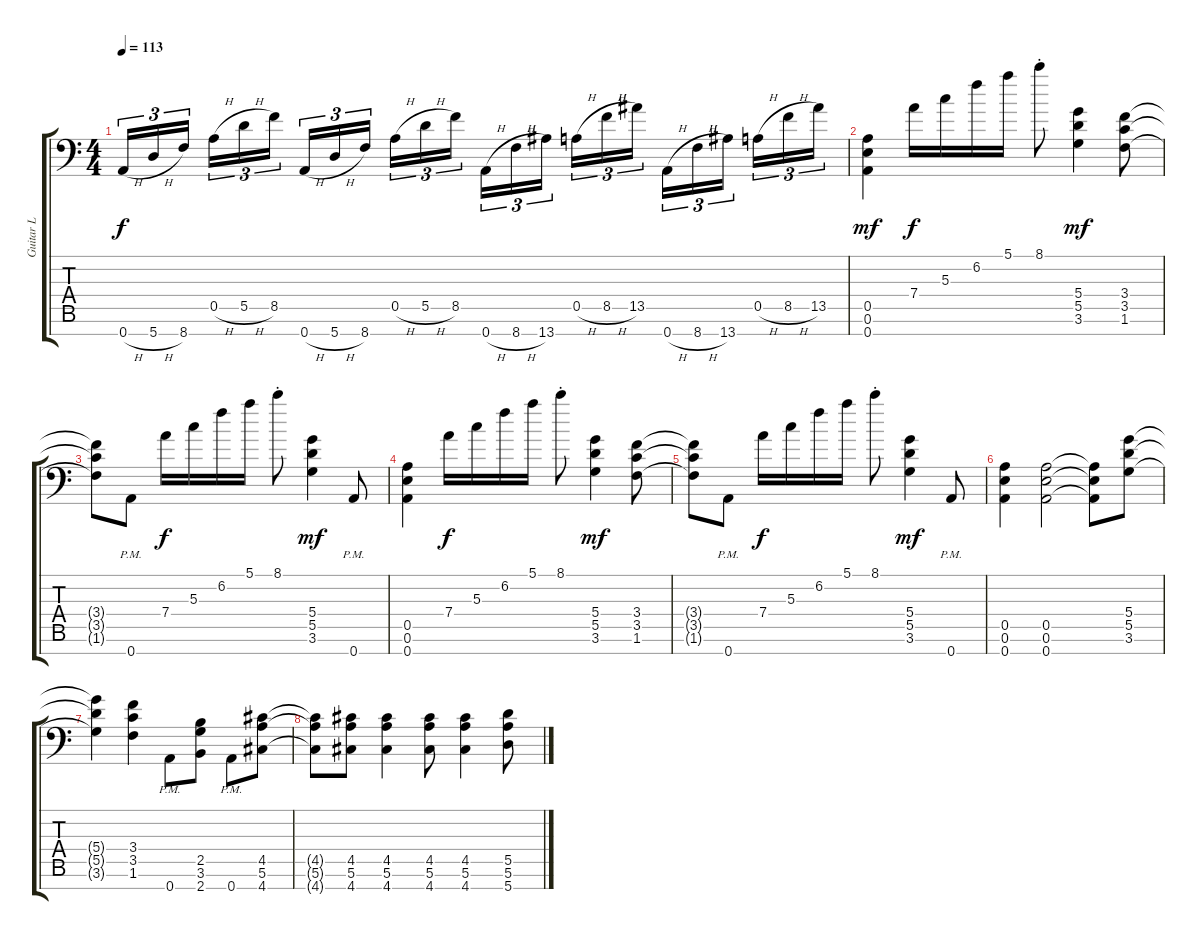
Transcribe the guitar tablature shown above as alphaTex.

\track ("Guitar L" "Guitar L") {instrument distortionguitar}
\staff {score tabs}
\tuning (E4 B3 G3 D3 A2 E2 A1) {hide}
\ts (4 4)
\tempo 113
\clef f4
\ks c
0.7{h}.16{tu (3 2) dy f} 5.7{h}.16{tu (3 2)} 8.7.16{tu (3 2) beam splitsecondary} 0.5{h}.16{tu (3 2)} 5.5{h}.16{tu (3 2)} 8.5.16{tu (3 2)} 0.7{h}.16{tu (3 2)} 5.7{h}.16{tu (3 2)} 8.7.16{tu (3 2) beam splitsecondary} 0.5{h}.16{tu (3 2)} 5.5{h}.16{tu (3 2)} 8.5.16{tu (3 2)} 0.7{h}.16{tu (3 2)} 8.7{h}.16{tu (3 2)} 13.7.16{tu (3 2) beam splitsecondary} 0.5{h}.16{tu (3 2)} 8.5{h}.16{tu (3 2)} 13.5.16{tu (3 2)} 0.7{h}.16{tu (3 2)} 8.7{h}.16{tu (3 2)} 13.7.16{tu (3 2) beam splitsecondary} 0.5{h}.16{tu (3 2)} 8.5{h}.16{tu (3 2)} 13.5.16{tu (3 2)} |
(0.5 0.6 0.7).4{dy mf} 7.4.16{dy f} 5.3.16 6.2.16 5.1.16 8.1{st}.8 (5.4 5.5 3.6).4{dy mf} (3.4 3.5 1.6).8 |
(3.4{t} 3.5{t} 1.6{t}).8 0.7{pm}.8 7.4.16{dy f} 5.3.16 6.2.16 5.1.16 8.1{st}.8 (5.4 5.5 3.6).4{dy mf} 0.7{pm}.8 |
(0.5 0.6 0.7).4 7.4.16{dy f} 5.3.16 6.2.16 5.1.16 8.1{st}.8 (5.4 5.5 3.6).4{dy mf} (3.4 3.5 1.6).8 |
(3.4{t} 3.5{t} 1.6{t}).8 0.7{pm}.8 7.4.16{dy f} 5.3.16 6.2.16 5.1.16 8.1{st}.8 (5.4 5.5 3.6).4{dy mf} 0.7{pm}.8 |
(0.5 0.6 0.7).4 (0.5 0.6 0.7).2 (0.5{t} 0.6{t} 0.7{t}).8 (5.4 5.5 3.6).8 |
(5.4{t} 5.5{t} 3.6{t}).4 (3.4 3.5 1.6).4 0.7{pm}.8 (2.5 3.6 2.7).8 0.7{pm}.8 (4.5 5.6 4.7).8 |
(4.5{t} 5.6{t} 4.7{t}).8 (4.5 5.6 4.7).8 (4.5 5.6 4.7).4 (4.5 5.6 4.7).8 (4.5 5.6 4.7).4 (5.5 5.6 5.7).8
